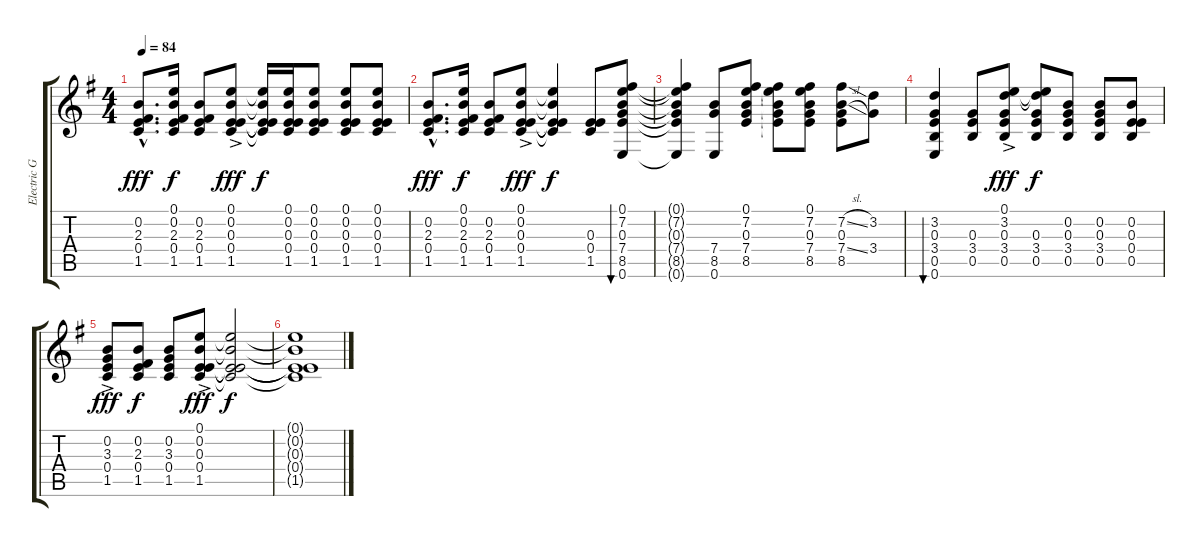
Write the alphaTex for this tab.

\track ("Electric Guitar 1 (clean)" "Electric G") {instrument electricguitarclean}
\staff {score tabs}
\tuning (E4 B3 E3 E3 B2 E2) {hide}
\ts (4 4)
\tempo 84
\clef g2
\ks g
(0.2{hac} 2.3{hac} 0.4{hac} 1.5{hac}).8{d dy fff} (0.1 0.2 2.3 0.4 1.5).16{dy f} (0.2 2.3 0.4 1.5).8 (0.1{ac} 0.2{ac} 0.3{ac} 0.4{ac} 1.5{ac}).8{dy fff} (0.1{t} 0.2{t} 0.3{t} 0.4{t} 1.5{t}).16{dy f} (0.1 0.2 0.3 0.4 1.5).16 (0.1 0.2 0.3 0.4 1.5).8 (0.1 0.2 0.3 0.4 1.5).8 (0.1 0.2 0.3 0.4 1.5).8 |
(0.2{hac} 2.3{hac} 0.4{hac} 1.5{hac}).8{d dy fff} (0.1 0.2 2.3 0.4 1.5).16{dy f} (0.2 2.3 0.4 1.5).8 (0.1{ac} 0.2{ac} 0.3{ac} 0.4{ac} 1.5{ac}).8{dy fff} (0.1{t} 0.2{t} 0.3{t} 0.4{t} 1.5{t}).4{dy f} (0.3 0.4 1.5).8 (0.1 7.2 0.3 7.4 8.5 0.6).8{bu 120} |
(0.1{t} 7.2{t} 0.3{t} 7.4{t} 8.5{t} 0.6{t}).4 (7.4 8.5 0.6).8 (0.1 7.2 0.3 7.4 8.5).8 (0.1{t} 7.2{t} 0.3{t} 7.4{t} 8.5{t}).8 (0.1 7.2 0.3 7.4 8.5).8 (7.2{sl} 0.3 7.4{sl} 8.5).8 (3.2 3.4).8 |
(3.2 0.3 3.4 0.5 0.6).4{bu 120} (0.3 3.4 0.5).8 (0.1{ac} 3.2{ac} 0.3{ac} 3.4{ac} 0.5{ac}).8{dy fff} (0.1{t} 3.2{t} 0.3 3.4 0.5).8{dy f} (0.2 0.3 3.4 0.5).8 (0.2 0.3 3.4 0.5).8 (0.2 0.3 0.4 0.5).8 |
(0.2{ac} 3.3{ac} 0.4{ac} 1.5{ac}).8{dy fff} (0.2 2.3 0.4 1.5).8{dy f} (0.2 3.3 0.4 1.5).8 (0.1{ac} 0.2{ac} 0.3{ac} 0.4{ac} 1.5{ac}).8{dy fff} (0.1{t} 0.2{t} 0.3{t} 0.4{t} 1.5{t}).2{dy f} |
(0.1{t} 0.2{t} 0.3{t} 0.4{t} 1.5{t}).1
